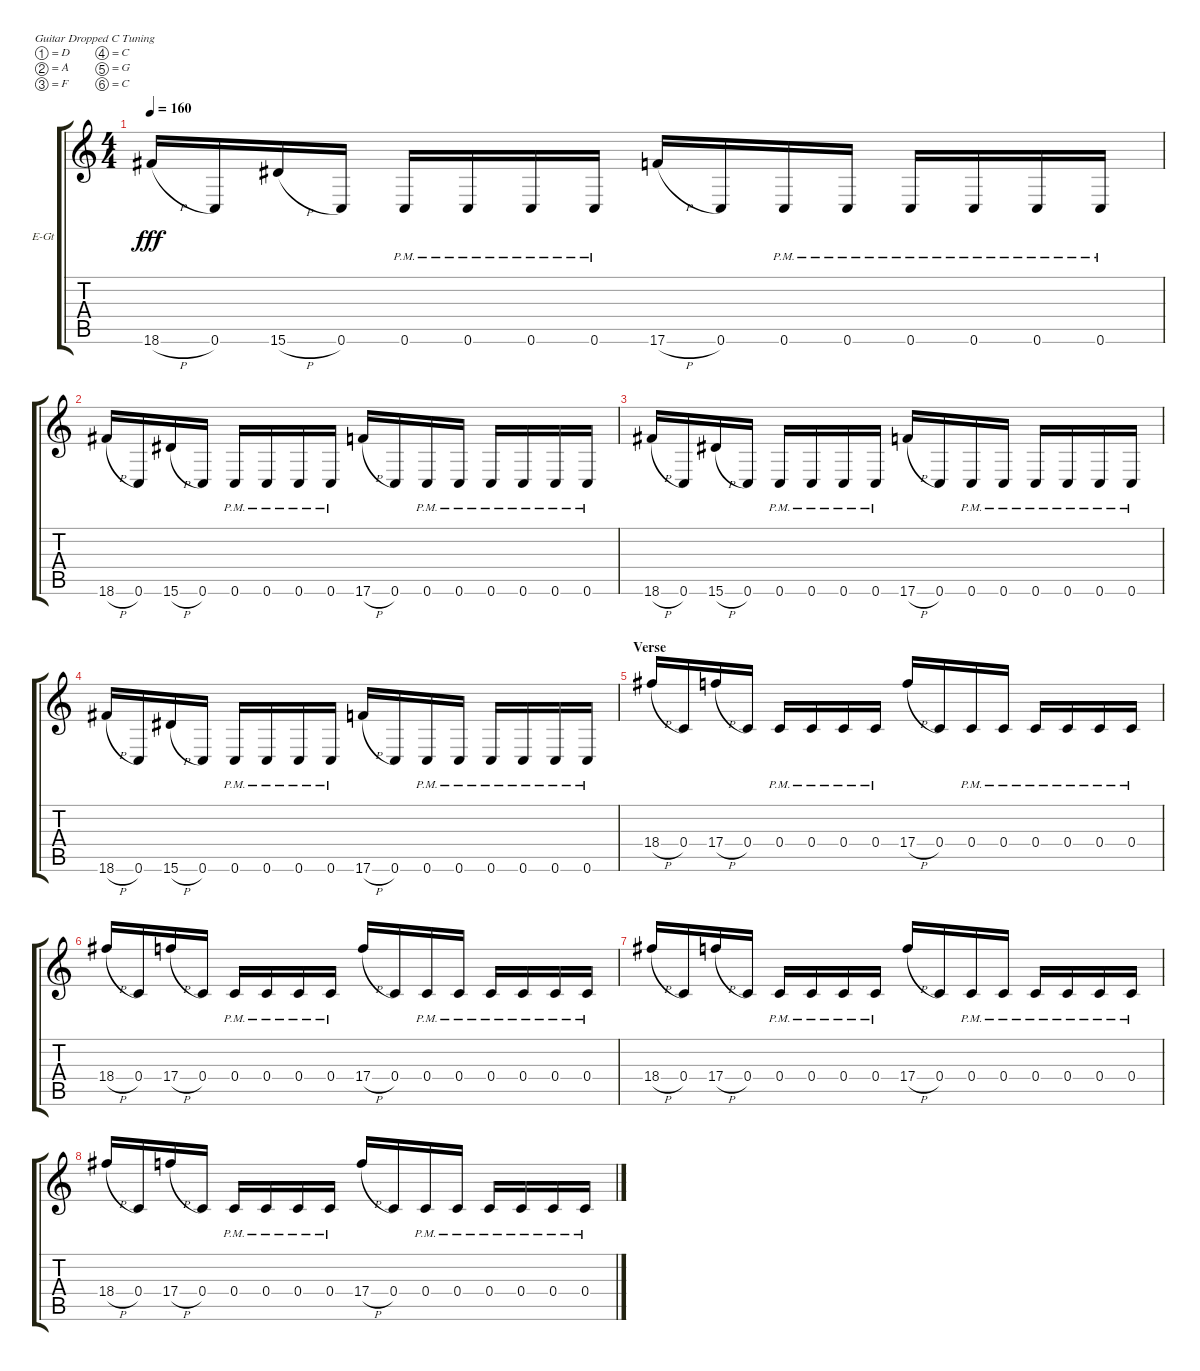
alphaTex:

\bracketExtendMode groupsimilarinstruments
\firstSystemTrackNameOrientation horizontal
\otherSystemsTrackNameOrientation horizontal
\track ("James Hetfield (Rhythm)" "E-Gt") {instrument distortionguitar}
\staff {score tabs}
\tuning (D4 A3 F3 C3 G2 C2)
\ts (4 4)
\tempo 160
\clef g2
\ks c
18.6{h}.16{dy fff} 0.6.16 15.6{h}.16 0.6.16 0.6{pm}.16 0.6{pm}.16 0.6{pm}.16 0.6{pm}.16 17.6{h}.16 0.6.16 0.6{pm}.16 0.6{pm}.16 0.6{pm}.16 0.6{pm}.16 0.6{pm}.16 0.6{pm}.16 |
18.6{h}.16 0.6.16 15.6{h}.16 0.6.16 0.6{pm}.16 0.6{pm}.16 0.6{pm}.16 0.6{pm}.16 17.6{h}.16 0.6.16 0.6{pm}.16 0.6{pm}.16 0.6{pm}.16 0.6{pm}.16 0.6{pm}.16 0.6{pm}.16 |
18.6{h}.16 0.6.16 15.6{h}.16 0.6.16 0.6{pm}.16 0.6{pm}.16 0.6{pm}.16 0.6{pm}.16 17.6{h}.16 0.6.16 0.6{pm}.16 0.6{pm}.16 0.6{pm}.16 0.6{pm}.16 0.6{pm}.16 0.6{pm}.16 |
18.6{h}.16 0.6.16 15.6{h}.16 0.6.16 0.6{pm}.16 0.6{pm}.16 0.6{pm}.16 0.6{pm}.16 17.6{h}.16 0.6.16 0.6{pm}.16 0.6{pm}.16 0.6{pm}.16 0.6{pm}.16 0.6{pm}.16 0.6{pm}.16 |
\section ("" "Verse")
18.4{h}.16 0.4.16 17.4{h}.16 0.4.16 0.4{pm}.16 0.4{pm}.16 0.4{pm}.16 0.4{pm}.16 17.4{h}.16 0.4.16 0.4{pm}.16 0.4{pm}.16 0.4{pm}.16 0.4{pm}.16 0.4{pm}.16 0.4{pm}.16 |
18.4{h}.16 0.4.16 17.4{h}.16 0.4.16 0.4{pm}.16 0.4{pm}.16 0.4{pm}.16 0.4{pm}.16 17.4{h}.16 0.4.16 0.4{pm}.16 0.4{pm}.16 0.4{pm}.16 0.4{pm}.16 0.4{pm}.16 0.4{pm}.16 |
18.4{h}.16 0.4.16 17.4{h}.16 0.4.16 0.4{pm}.16 0.4{pm}.16 0.4{pm}.16 0.4{pm}.16 17.4{h}.16 0.4.16 0.4{pm}.16 0.4{pm}.16 0.4{pm}.16 0.4{pm}.16 0.4{pm}.16 0.4{pm}.16 |
18.4{h}.16 0.4.16 17.4{h}.16 0.4.16 0.4{pm}.16 0.4{pm}.16 0.4{pm}.16 0.4{pm}.16 17.4{h}.16 0.4.16 0.4{pm}.16 0.4{pm}.16 0.4{pm}.16 0.4{pm}.16 0.4{pm}.16 0.4{pm}.16
